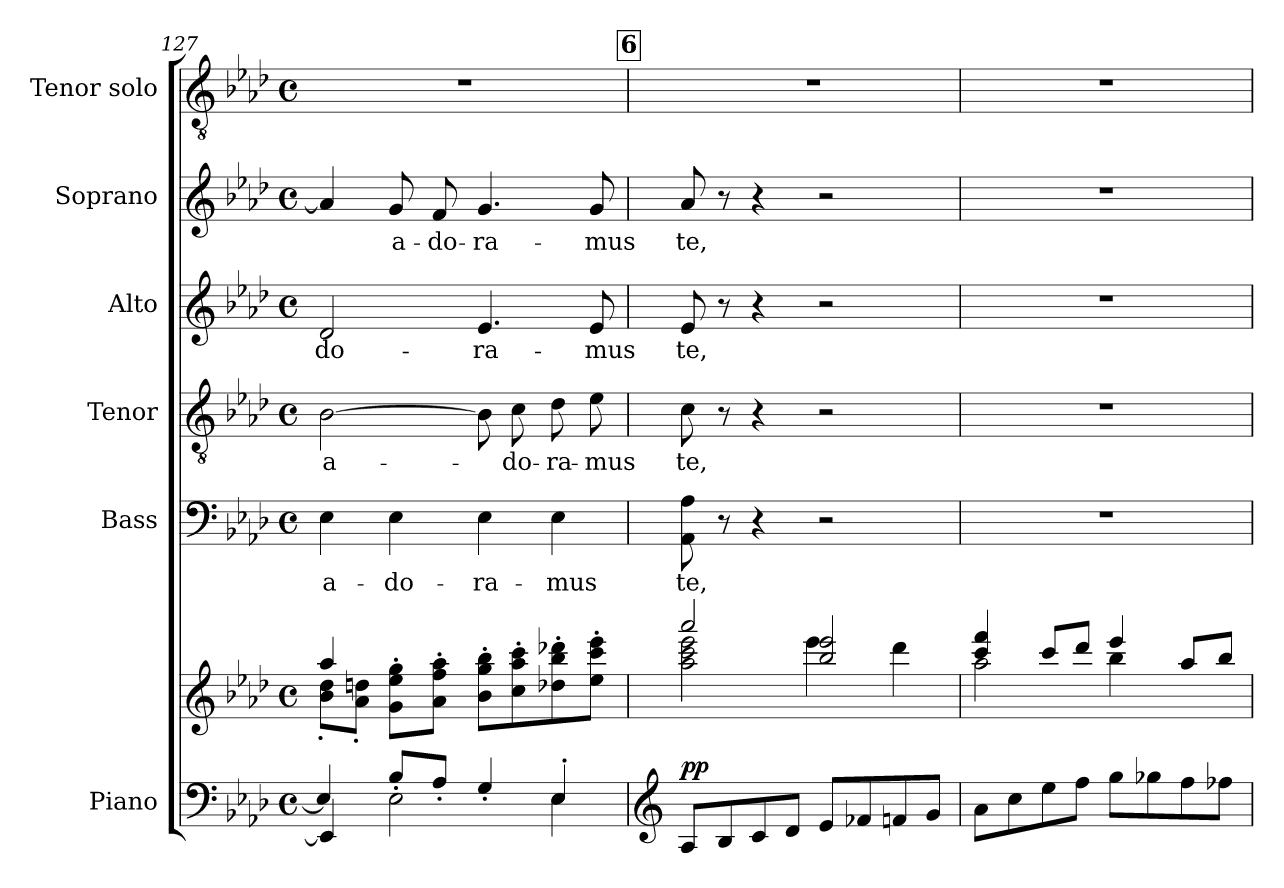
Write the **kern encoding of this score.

**kern	**kern	**dynam	**kern	**text	**kern	**text	**kern	**text	**kern	**text	**kern
*part6	*part6	*part6	*part5	*part5	*part4	*part4	*part3	*part3	*part2	*part2	*part1
*staff7	*staff6	*staff6/7	*staff5	*staff5	*staff4	*staff4	*staff3	*staff3	*staff2	*staff2	*staff1
*I"Piano	*	*	*I"Bass	*	*I"Tenor	*	*I"Alto	*	*I"Soprano	*	*I"Tenor solo
*I'Pno.	*	*	*I'B.	*	*I'T.	*	*I'A.	*	*I'S.	*	*I'T.s
!!LO:PB:g=z
*clefF4	*clefG2	*	*clefF4	*	*clefGv2	*	*clefG2	*	*clefG2	*	*clefGv2
*k[b-e-a-d-]	*k[b-e-a-d-]	*	*k[b-e-a-d-]	*	*k[b-e-a-d-]	*	*k[b-e-a-d-]	*	*k[b-e-a-d-]	*	*k[b-e-a-d-]
*M4/4	*M4/4	*	*M4/4	*	*M4/4	*	*M4/4	*	*M4/4	*	*M4/4
*met(c)	*met(c)	*	*met(c)	*	*met(c)	*	*met(c)	*	*met(c)	*	*met(c)
=127	=127	=127	=127	=127	=127	=127	=127	=127	=127	=127	=127
*^	*^	*	*	*	*	*	*	*	*	*	*
!	!	!	!	!	!	!LO:LY:b	!	!LO:LY:b	!	!LO:LY:b	!	!	!
4EE-/]	4E-/]	4aa-/	8b-\' 8dd-\'L	.	4E-\	a-	[2B-\	a-	2d-/	-do-	4a-/]	.	1r
.	.	.	8a-\' 8ddn\'J	.	.	.	.	.	.	.	.	.	.
!	!	!	!	!	!	!LO:LY:b	!	!	!	!	!	!LO:LY:b	!
2E-\	8B-'/L	8g\' 8ee-\' 8gg\'L	4ryy	.	4E-\	-do-	.	.	.	.	8g/	a-	.
!	!	!	!	!	!	!	!	!	!	!	!	!LO:LY:b	!
.	8A-'/J	8a-\' 8ff\' 8aa-\'J	.	.	.	.	.	.	.	.	8f/	-do-	.
!	!	!	!	!	!	!LO:LY:b	!	!	!	!LO:LY:b	!	!LO:LY:b	!
.	4G'/	8b-\' 8gg\' 8bb-\'L	2ryy	.	4E-\	-ra-	8B-\]	.	4.e-/	-ra-	4.g/	-ra-	.
!	!	!	!	!	!	!	!	!LO:LY:b	!	!	!	!	!
.	.	8cc\' 8aa-\' 8ccc\'	.	.	.	.	8c\	-do-	.	.	.	.	.
!	!	!	!	!	!	!LO:LY:b	!	!LO:LY:b	!	!	!	!	!
4E-'/	4E-\	8dd-X\' 8bb-\' 8ddd-X\'	.	.	4E-\	-mus	8d-\	-ra-	.	.	.	.	.
!	!	!	!	!	!	!	!	!LO:LY:b	!	!LO:LY:b	!	!LO:LY:b	!
.	.	8ee-\' 8ccc\' 8eee-\'J	.	.	.	.	8e-\	-mus	8e-/	-mus	8g/	-mus	.
*v	*v	*	*	*	*	*	*	*	*	*	*	*	*
!!LO:REH:place=s1:a:B:fs=14:t=6
=128	=128	=128	=128	=128	=128	=128	=128	=128	=128	=128	=128	=128
*clefG2	*	*	*	*	*	*	*	*	*	*	*	*
!	!	!	!LO:DY:a=2	!	!LO:LY:b	!	!LO:LY:b	!	!LO:LY:b	!	!LO:LY:b	!
8A-/L	2aaa-/	2aa-\ 2ccc\ 2eee-\	pp	8AA-\ 8A-\	te,	8c\	te,	8e-/	te,	8a-/	te,	1r
8B-/	.	.	.	8r	.	8r	.	8r	.	8r	.	.
8c/	.	.	.	4r	.	4r	.	4r	.	4r	.	.
8d-/J	.	.	.	.	.	.	.	.	.	.	.	.
8e-/L	2bb-/ 2eee-/	4eee-\	.	2r	.	2r	.	2r	.	2r	.	.
8f-X/	.	.	.	.	.	.	.	.	.	.	.	.
8fn/	.	4ddd-\	.	.	.	.	.	.	.	.	.	.
8g/J	.	.	.	.	.	.	.	.	.	.	.	.
=129	=129	=129	=129	=129	=129	=129	=129	=129	=129	=129	=129	=129
8a-\L	4ccc/ 4fff/	2aa-\	.	1r	.	1r	.	1r	.	1r	.	1r
8cc\	.	.	.	.	.	.	.	.	.	.	.	.
8ee-\	8ccc/L	.	.	.	.	.	.	.	.	.	.	.
8ff\J	8ddd-/J	.	.	.	.	.	.	.	.	.	.	.
8gg\L	4eee-/	4bb-\	.	.	.	.	.	.	.	.	.	.
8gg-X\	.	.	.	.	.	.	.	.	.	.	.	.
8ff\	8aa-/L	4ryy	.	.	.	.	.	.	.	.	.	.
8ff-X\J	8bb-/J	.	.	.	.	.	.	.	.	.	.	.
*	*v	*v	*	*	*	*	*	*	*	*	*	*
=	=	=	=	=	=	=	=	=	=	=	=
*-	*-	*-	*-	*-	*-	*-	*-	*-	*-	*-	*-
